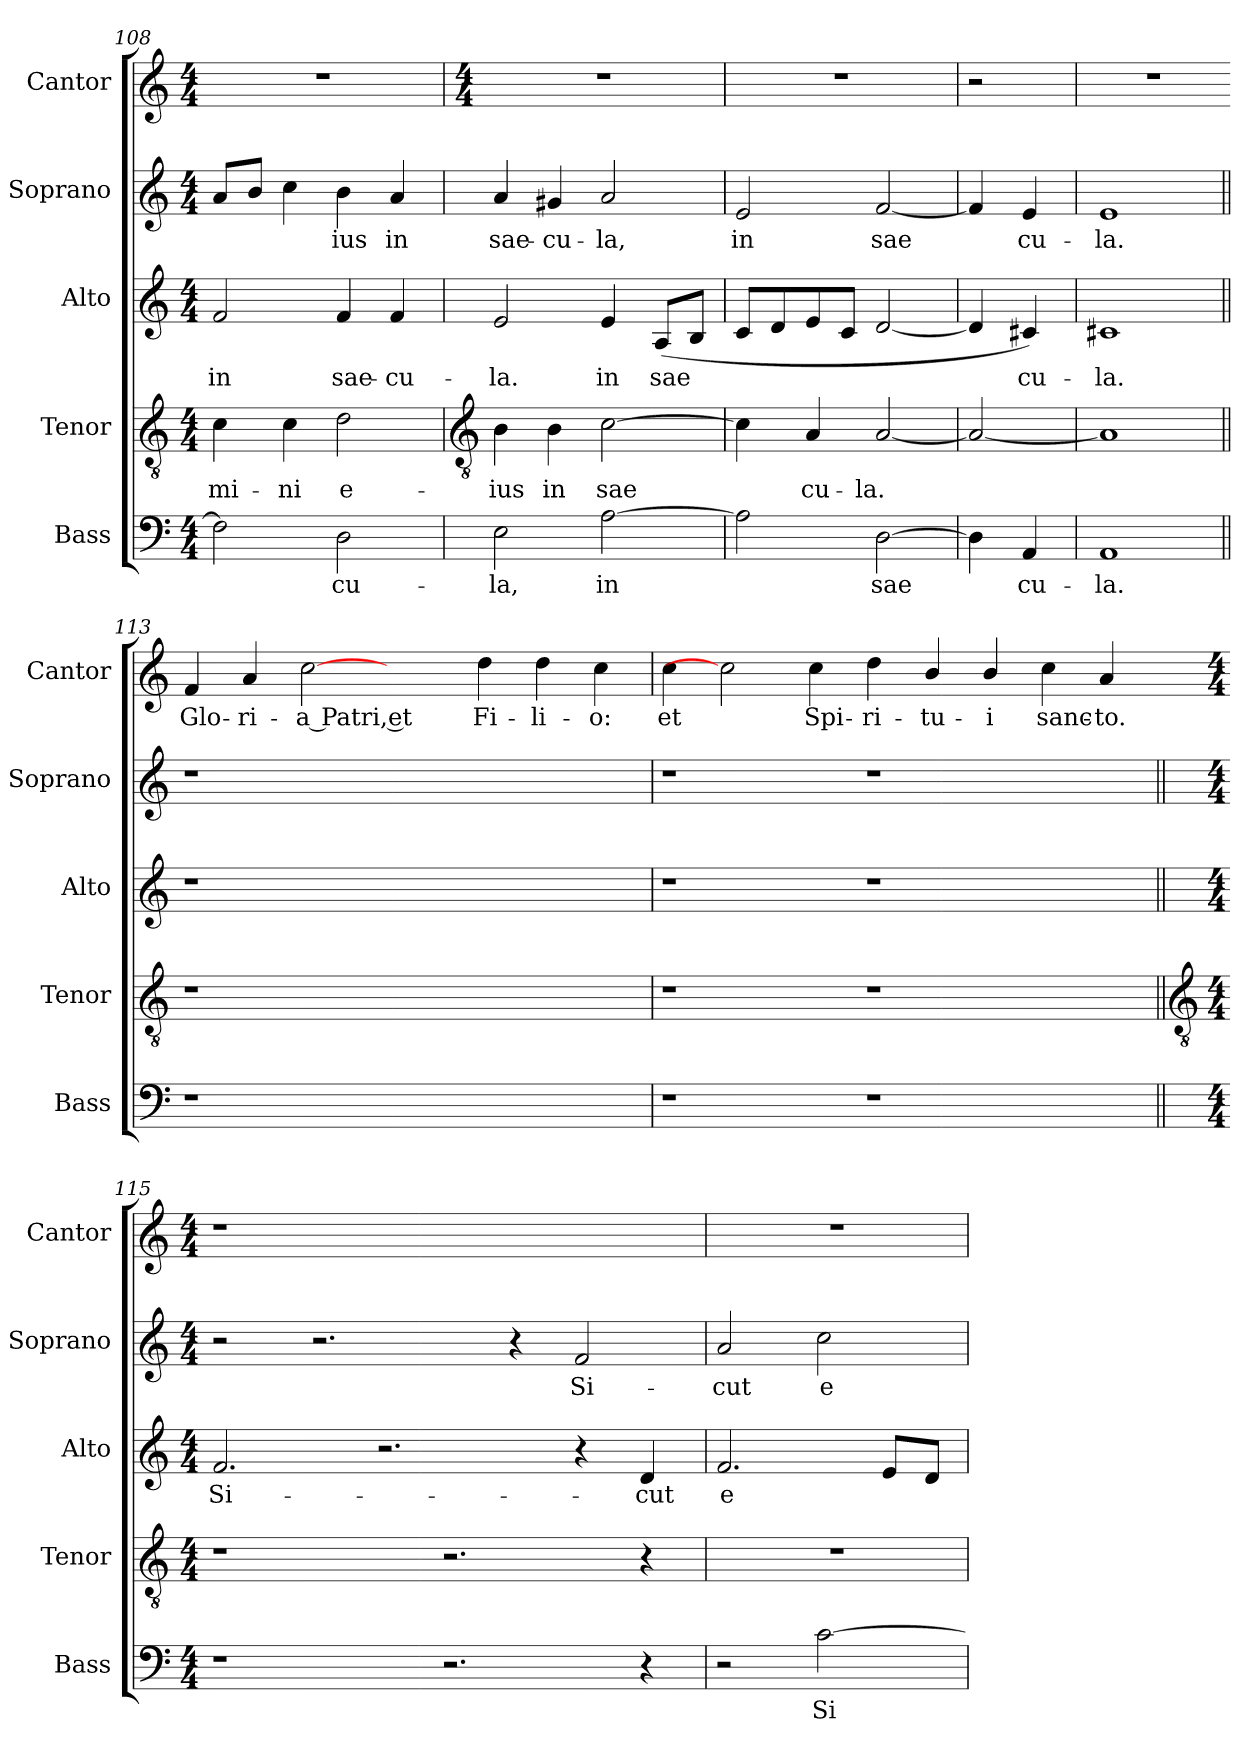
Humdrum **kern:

**kern	**text	**kern	**text	**kern	**text	**kern	**text	**kern	**text
*part5	*part5	*part4	*part4	*part3	*part3	*part2	*part2	*part1	*part1
*staff5	*staff5	*staff4	*staff4	*staff3	*staff3	*staff2	*staff2	*staff1	*staff1
*I"Bass	*	*I"Tenor	*	*I"Alto	*	*I"Soprano	*	*I"Cantor	*
*I'Bass	*	*I'Tenor	*	*I'Alto	*	*I'Soprano	*	*I'Cantor	*
*clefF4	*	*clefGv2	*	*clefG2	*	*clefG2	*	*clefG2	*
*k[]	*	*k[]	*	*k[]	*	*k[]	*	*k[]	*
*C:	*	*C:	*	*C:	*	*C:	*	*C:	*
*M4/4	*	*M4/4	*	*M4/4	*	*M4/4	*	*M4/4	*
=108	=108	=108	=108	=108	=108	=108	=108	=108	=108
!	!	!	!LO:LY:b	!	!LO:LY:b	!	!	!	!
2F]	.	4c	-mi-	2f	in	8aL	.	1r	.
.	.	.	.	.	.	8bJ	.	.	.
!	!	!	!LO:LY:b	!	!	!	!	!	!
.	.	4c	-ni	.	.	4cc	.	.	.
!	!LO:LY:b	!	!LO:LY:b	!	!LO:LY:b	!	!LO:LY:b	!	!
2D	cu-	2d	e-	4f	sae-	4b	ius	.	.
!	!	!	!	!	!LO:LY:b	!	!LO:LY:b	!	!
.	.	.	.	4f	-cu-	4a	in	.	.
!!LO:LB:g=z
=109	=109	=109	=109	=109	=109	=109	=109	=109	=109
*	*	*clefGv2	*	*	*	*	*	*	*
*	*	*	*	*	*	*	*	*M4/4	*
!	!LO:LY:b	!	!LO:LY:b	!	!LO:LY:b	!	!LO:LY:b	!	!
2E	-la,	4B	-ius	2e	-la.	4a	sae-	1r	.
!	!	!	!LO:LY:b	!	!	!	!LO:LY:b	!	!
.	.	4B	in	.	.	4g#	-cu-	.	.
!	!LO:LY:b	!	!LO:LY:b	!	!LO:LY:b	!	!LO:LY:b	!	!
[2A	in	[2c	sae	4e	in	2a	-la,	.	.
!	!	!	!	!	!LO:LY:b	!	!	!	!
.	.	.	.	(<8AL	sae	.	.	.	.
.	.	.	.	8BJ	.	.	.	.	.
=110	=110	=110	=110	=110	=110	=110	=110	=110	=110
!	!	!	!	!	!	!	!LO:LY:b	!	!
2A]	.	4c]	.	8cL	.	2e	in	1r	.
.	.	.	.	8d	.	.	.	.	.
!	!	!	!LO:LY:b	!	!	!	!	!	!
.	.	4A	cu-	8e	.	.	.	.	.
.	.	.	.	8cJ	.	.	.	.	.
!	!LO:LY:b	!	!LO:LY:b	!	!	!	!LO:LY:b	!	!
[2D	sae	[2A	-la.	[2d	.	[2f	sae	.	.
=111	=111	=111	=111	=111	=111	=111	=111	=111	=111
4D]	.	2A_	.	4d]	.	4f]	.	2r	.
!	!LO:LY:b	!	!	!	!LO:LY:b	!	!LO:LY:b	!	!
4AA	cu-	.	.	4c#X)	cu-	4e	cu-	.	.
=112	=112	=112	=112	=112	=112	=112	=112	=112	=112
!	!LO:LY:b	!	!	!	!LO:LY:b	!	!LO:LY:b	!	!
1AA	-la.	1A]	.	1c#X	-la.	1e	-la.	1r	.
!!LO:LB:g=z
=113||	=113	=113||	=113	=113||	=113	=113||	=113	=113	=113
*	*	*	*	*	*	*	*	*k[]	*
*	*	*	*	*	*	*	*	*C:	*
!	!	!	!	!	!	!	!	!	!LO:LY:b
1r	.	1r	.	1r	.	1r	.	4f	Glo-
!	!	!	!	!	!	!	!	!	!LO:LY:b
.	.	.	.	.	.	.	.	4a	-ri-
!	!	!	!	!	!	!	!	!	!LO:LY:b
.	.	.	.	.	.	.	.	[2cc	-a Patri, et
1ryy	.	1ryy	.	1ryy	.	1ryy	.	2ryy	.
!	!	!	!	!	!	!	!	!	!LO:LY:b
.	.	.	.	.	.	.	.	4dd	Fi-
!	!	!	!	!	!	!	!	!	!LO:LY:b
.	.	.	.	.	.	.	.	4dd	-li-
!	!	!	!	!	!	!	!	!	!LO:LY:b
4ryy	.	4ryy	.	4ryy	.	4ryy	.	4cc	-o:
=114	=114	=114	=114	=114	=114	=114	=114	=114	=114
!	!	!	!	!	!	!	!	!	!LO:LY:b
1r	.	1r	.	1r	.	1r	.	4cc	et
.	.	.	.	.	.	.	.	2cc]	.
!	!	!	!	!	!	!	!	!	!LO:LY:b
.	.	.	.	.	.	.	.	4cc	Spi-
!	!	!	!	!	!	!	!	!	!LO:LY:b
1r	.	1r	.	1r	.	1r	.	4dd	-ri-
!	!	!	!	!	!	!	!	!	!LO:LY:b
.	.	.	.	.	.	.	.	4b/	-tu-
!	!	!	!	!	!	!	!	!	!LO:LY:b
.	.	.	.	.	.	.	.	4b/	-i
!	!	!	!	!	!	!	!	!	!LO:LY:b
.	.	.	.	.	.	.	.	4cc	sanc-
!	!	!	!	!	!	!	!	!	!LO:LY:b
4ryy	.	4ryy	.	4ryy	.	4ryy	.	4a	-to.
!!LO:LB:g=z
=115||	=115-	=115||	=115-	=115||	=115-	=115||	=115-	=115-	=115-
*	*	*clefGv2	*	*	*	*	*	*	*
*k[]	*	*k[]	*	*k[]	*	*k[]	*	*	*
*C:	*	*C:	*	*C:	*	*C:	*	*	*
*M4/4	*	*M4/4	*	*M4/4	*	*M4/4	*	*M4/4	*
!	!	!	!	!	!LO:LY:b	!	!	!	!
1r	.	1r	.	2.f	Si-	2r	.	1r	.
.	.	.	.	.	.	2.r	.	.	.
.	.	.	.	2.r	.	.	.	.	.
2.r	.	2.r	.	.	.	.	.	1ryy	.
.	.	.	.	.	.	4r	.	.	.
!	!	!	!	!	!	!	!LO:LY:b	!	!
.	.	.	.	4r	.	2f	Si-	.	.
!	!	!	!	!	!LO:LY:b	!	!	!	!
4r	.	4r	.	4d	-cut	.	.	.	.
=116	=116	=116	=116	=116	=116	=116	=116	=116	=116
!	!	!	!	!	!LO:LY:b	!	!LO:LY:b	!	!
2r	.	1r	.	2.f	e	2a	-cut	1r	.
!	!LO:LY:b	!	!	!	!	!	!LO:LY:b	!	!
[2c	Si	.	.	.	.	2cc	e-	.	.
.	.	.	.	8eL	.	.	.	.	.
.	.	.	.	8dJ	.	.	.	.	.
=	=	=	=	=	=	=	=	=	=
*-	*-	*-	*-	*-	*-	*-	*-	*-	*-
